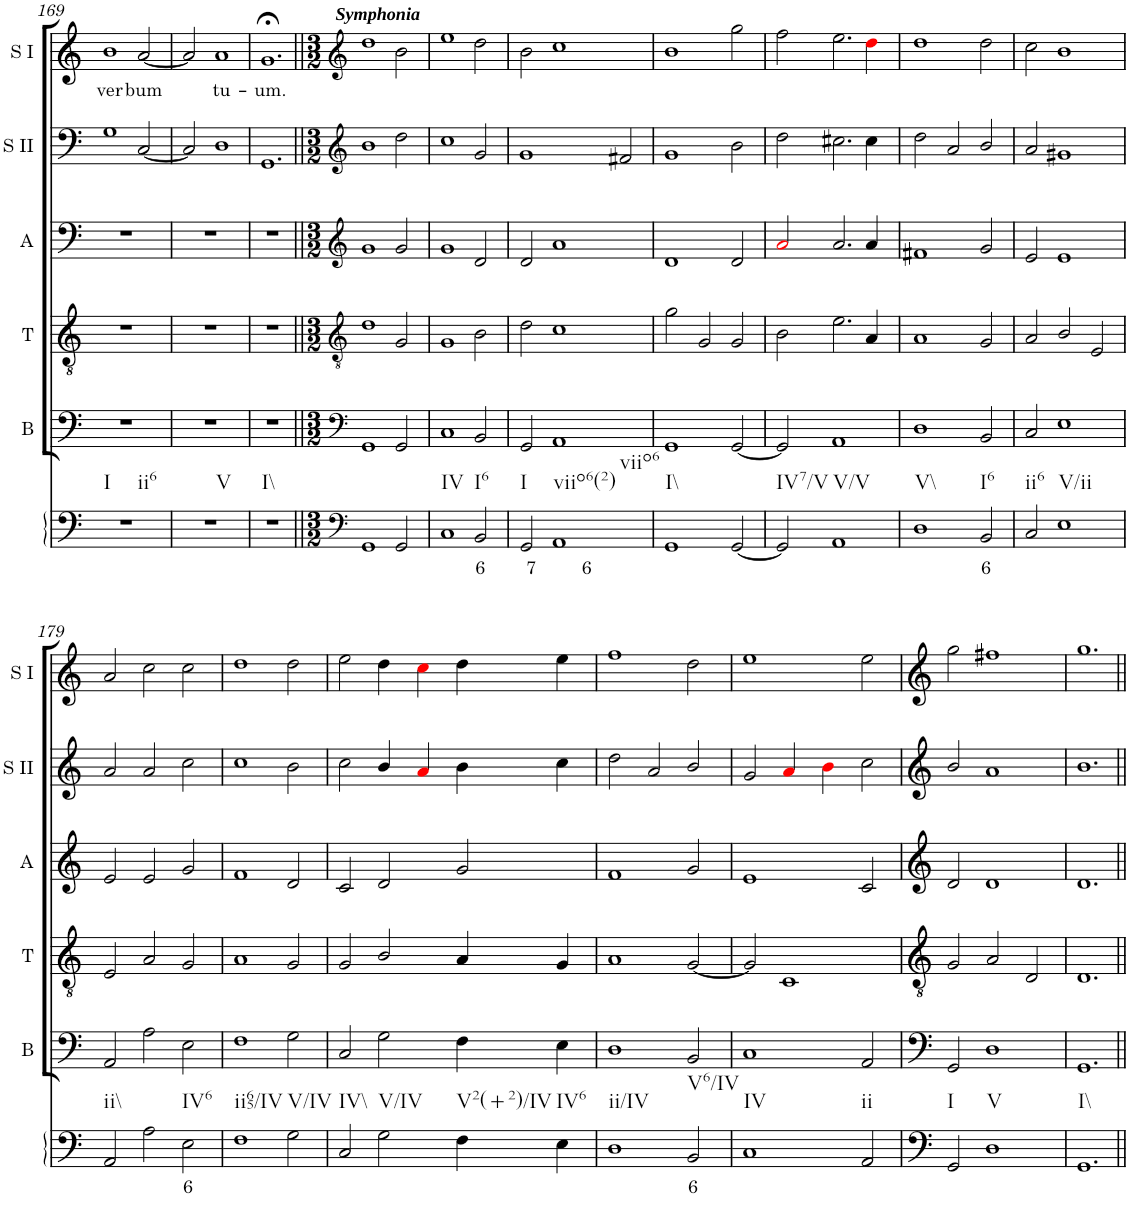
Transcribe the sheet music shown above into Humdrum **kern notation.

**kern	**text	**kern	**kern	**kern	**kern	**kern	**text
*part6	*part6	*part5	*part4	*part3	*part2	*part1	*part1
*staff6	*staff6	*staff5	*staff4	*staff3	*staff2	*staff1	*staff1
*I"Continuo	*	*I"Bass	*I"Tenor	*I"Alto	*I"Soprano II	*I"Soprano I	*
*	*	*I'B	*I'T	*I'A	*I'S II	*I'S I	*
!!LO:PB:g=z
*clefF4	*	*clefF4	*clefGv2	*clefG2	*clefG2	*clefG2	*
*k[]	*	*k[]	*k[]	*k[]	*k[]	*k[]	*
*M3/2	*	*M3/2	*M3/2	*M3/2	*M3/2	*M3/2	*
=169	=169	=169	=169	=169	=169	=169	=169
!LO:TX:b:t=I	!	!	!	!	!	!	!
!LO:TX:b:t=ii6	!	!	!	!	!	!	!
!	!	!	!	!	!	!	!LO:LY:b
1.r	.	1.r	1.r	1.r	1G	1b	ver-
!	!	!	!	!	!	!	!LO:LY:b
.	.	.	.	.	[2C/	[2a/	bum
=170	=170	=170	=170	=170	=170	=170	=170
!LO:TX:b:t=V	!	!	!	!	!	!	!
1.r	.	1.r	1.r	1.r	2C/]	2a/]	.
!	!	!	!	!	!	!	!LO:LY:b
.	.	.	.	.	1D	1a	tu-
=171	=171	=171	=171	=171	=171	=171	=171
!LO:TX:b:t=I\\	!	!	!	!	!	!	!
!	!	!	!	!	!	!	!LO:LY:b
1.r	.	1.r	1.r	1.r	1.GG	1.g;<	um.
=172||	=172||	=172||	=172||	=172||	=172||	=172||	=172||
*clefF4	*	*clefF4	*clefGv2	*clefG2	*clefG2	*clefG2	*
*M3/2	*	*M3/2	*M3/2	*M3/2	*M3/2	*M3/2	*
!	!	!	!	!	!	!LO:TX:a:Bi:t=Symphonia	!
1GG	.	1GG	1d	1g	1b	1dd	.
2GG/	.	2GG/	2G/	2g/	2dd\	2b\	.
=173	=173	=173	=173	=173	=173	=173	=173
!LO:TX:b:t=IV	!	!	!	!	!	!	!
1C	.	1C	1G	1g	1cc	1ee	.
!LO:TX:b:t=I6	!	!	!	!	!	!	!
!	!LO:LY:b	!	!	!	!	!	!
2BB/	6	2BB/	2B\	2d/	2g/	2dd\	.
=174	=174	=174	=174	=174	=174	=174	=174
!LO:TX:b:t=I	!	!	!	!	!	!	!
2GG/	.	2GG/	2d\	2d/	1g	2b\	.
!LO:TX:b:t=viio6(2)	!	!	!	!	!	!	!
!LO:TX:b:t=viio6	!	!	!	!	!	!	!
!	!LO:LY:b	!	!	!	!	!	!
1AA	7 6	1AA	1c	1a	.	1cc	.
.	.	.	.	.	2f#X/	.	.
=175	=175	=175	=175	=175	=175	=175	=175
!LO:TX:b:t=I\\	!	!	!	!	!	!	!
1GG	.	1GG	2g\	1d	1g	1b	.
.	.	.	2G/	.	.	.	.
[2GG/	.	[2GG/	2G/	2d/	2b\	2gg\	.
=176	=176	=176	=176	=176	=176	=176	=176
!LO:TX:b:t=IV7/V	!	!	!	!	!	!	!
2GG/]	.	2GG/]	2B\	2ai/	2dd\	2ff\	.
!LO:TX:b:t=V/V	!	!	!	!	!	!	!
1AA	.	1AA	2.e\	2.a/	2.cc#X\	2.ee\	.
.	.	.	4A/	4a/	4cc#\	4ddi\	.
=177	=177	=177	=177	=177	=177	=177	=177
!LO:TX:b:t=V\\	!	!	!	!	!	!	!
1D	.	1D	1A	1f#X	2dd\	1dd	.
.	.	.	.	.	2a/	.	.
!LO:TX:b:t=I6	!	!	!	!	!	!	!
!	!LO:LY:b	!	!	!	!	!	!
2BB/	6	2BB/	2G/	2g/	2b/	2dd\	.
=178	=178	=178	=178	=178	=178	=178	=178
!LO:TX:b:t=ii6	!	!	!	!	!	!	!
2C/	.	2C/	2A/	2e/	2a/	2cc\	.
!LO:TX:b:t=V/ii	!	!	!	!	!	!	!
1E	.	1E	2B/	1e	1g#X	1b	.
.	.	.	2E/	.	.	.	.
!!LO:LB:g=z
=179	=179	=179	=179	=179	=179	=179	=179
!LO:TX:b:t=ii\\	!	!	!	!	!	!	!
2AA/	.	2AA/	2E/	2e/	2a/	2a/	.
2A\	.	2A\	2A/	2e/	2a/	2cc\	.
!LO:TX:b:t=IV6	!	!	!	!	!	!	!
!	!LO:LY:b	!	!	!	!	!	!
2E\	6	2E\	2G/	2g/	2cc\	2cc\	.
=180	=180	=180	=180	=180	=180	=180	=180
!LO:TX:b:t=ii65/IV	!	!	!	!	!	!	!
1F	.	1F	1A	1f	1cc	1dd	.
!LO:TX:b:t=V/IV	!	!	!	!	!	!	!
2G\	.	2G\	2G/	2d/	2b\	2dd\	.
=181	=181	=181	=181	=181	=181	=181	=181
!LO:TX:b:t=IV\\	!	!	!	!	!	!	!
2C/	.	2C/	2G/	2c/	2cc\	2ee\	.
!LO:TX:b:t=V/IV	!	!	!	!	!	!	!
2G\	.	2G\	2B/	2d/	4b/	4dd\	.
.	.	.	.	.	4ai/	4cci\	.
!LO:TX:b:t=V2(+2)/IV	!	!	!	!	!	!	!
4F\	.	4F\	4A/	2g/	4b\	4dd\	.
!LO:TX:b:t=IV6	!	!	!	!	!	!	!
4E\	.	4E\	4G/	.	4cc\	4ee\	.
=182	=182	=182	=182	=182	=182	=182	=182
!LO:TX:b:t=ii/IV	!	!	!	!	!	!	!
1D	.	1D	1A	1f	2dd\	1ff	.
.	.	.	.	.	2a/	.	.
!LO:TX:b:t=V6/IV	!	!	!	!	!	!	!
!	!LO:LY:b	!	!	!	!	!	!
2BB/	6	2BB/	[2G/	2g/	2b/	2dd\	.
=183	=183	=183	=183	=183	=183	=183	=183
!LO:TX:b:t=IV	!	!	!	!	!	!	!
1C	.	1C	2G/]	1e	2g/	1ee	.
.	.	.	1C	.	4ai/	.	.
.	.	.	.	.	4bi\	.	.
!LO:TX:b:t=ii	!	!	!	!	!	!	!
2AA/	.	2AA/	.	2c/	2cc\	2ee\	.
=184	=184	=184	=184	=184	=184	=184	=184
!LO:TX:b:t=I	!	!	!	!	!	!	!
2GG/	.	2GG/	2G/	2d/	2b/	2gg\	.
!LO:TX:b:t=V	!	!	!	!	!	!	!
1D	.	1D	2A/	1d	1a	1ff#X	.
.	.	.	2D/	.	.	.	.
=185	=185	=185	=185	=185	=185	=185	=185
!LO:TX:b:t=I\\	!	!	!	!	!	!	!
1.GG	.	1.GG	1.D	1.d	1.b	1.gg	.
=||	=||	=||	=||	=||	=||	=||	=||
*-	*-	*-	*-	*-	*-	*-	*-
